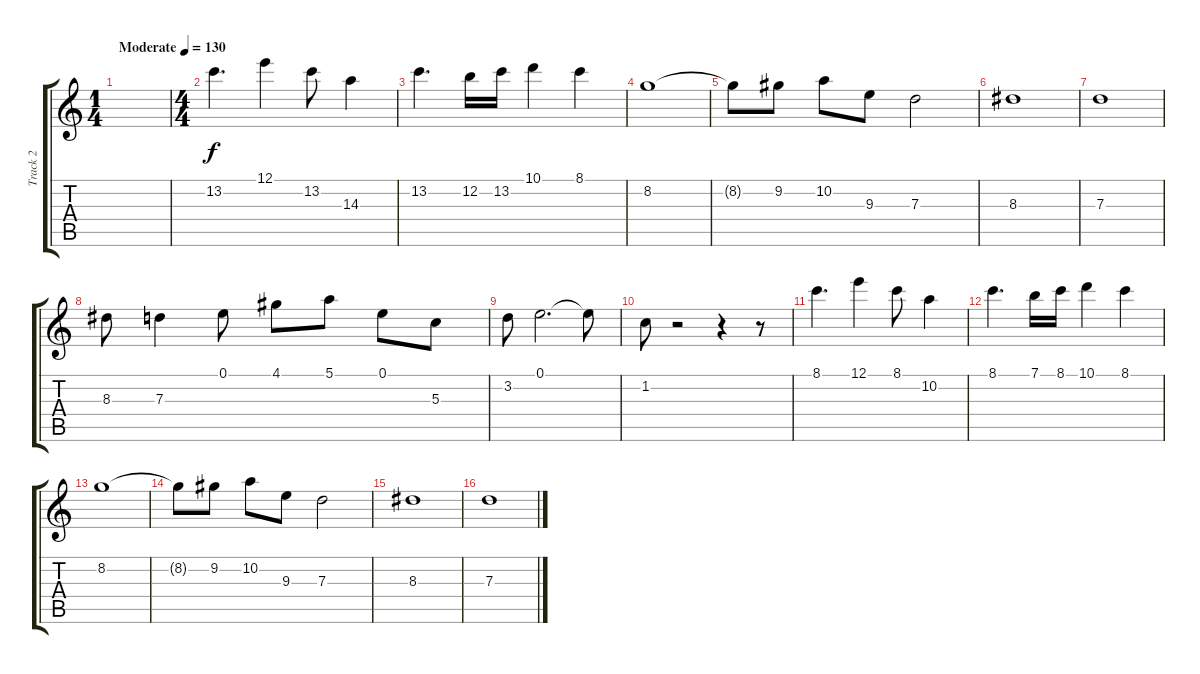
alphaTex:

\track ("Track 2" "Track 2") {instrument electricguitarjazz}
\staff {score tabs}
\tuning (E4 B3 G3 D3 A2 E2) {hide}
\ts (1 4)
\tempo (130 "Moderate")
\clef g2
\ks c
|
\ts (4 4)
13.2.4{d} 12.1.4 13.2.8 14.3.4 |
13.2.4{d} 12.2.16 13.2.16 10.1.4 8.1.4 |
8.2.1 |
8.2{t}.8 9.2.8 10.2.8 9.3.8 7.3.2 |
8.3.1 |
7.3.1 |
8.3.8 7.3.4 0.1.8 4.1.8 5.1.8 0.1.8 5.3.8 |
3.2.8 0.1.2{d} 0.1{t}.8 |
1.2.8 r.2 r.4 r.8 |
8.1.4{d} 12.1.4 8.1.8 10.2.4 |
8.1.4{d} 7.1.16 8.1.16 10.1.4 8.1.4 |
8.2.1 |
8.2{t}.8 9.2.8 10.2.8 9.3.8 7.3.2 |
8.3.1 |
7.3.1
